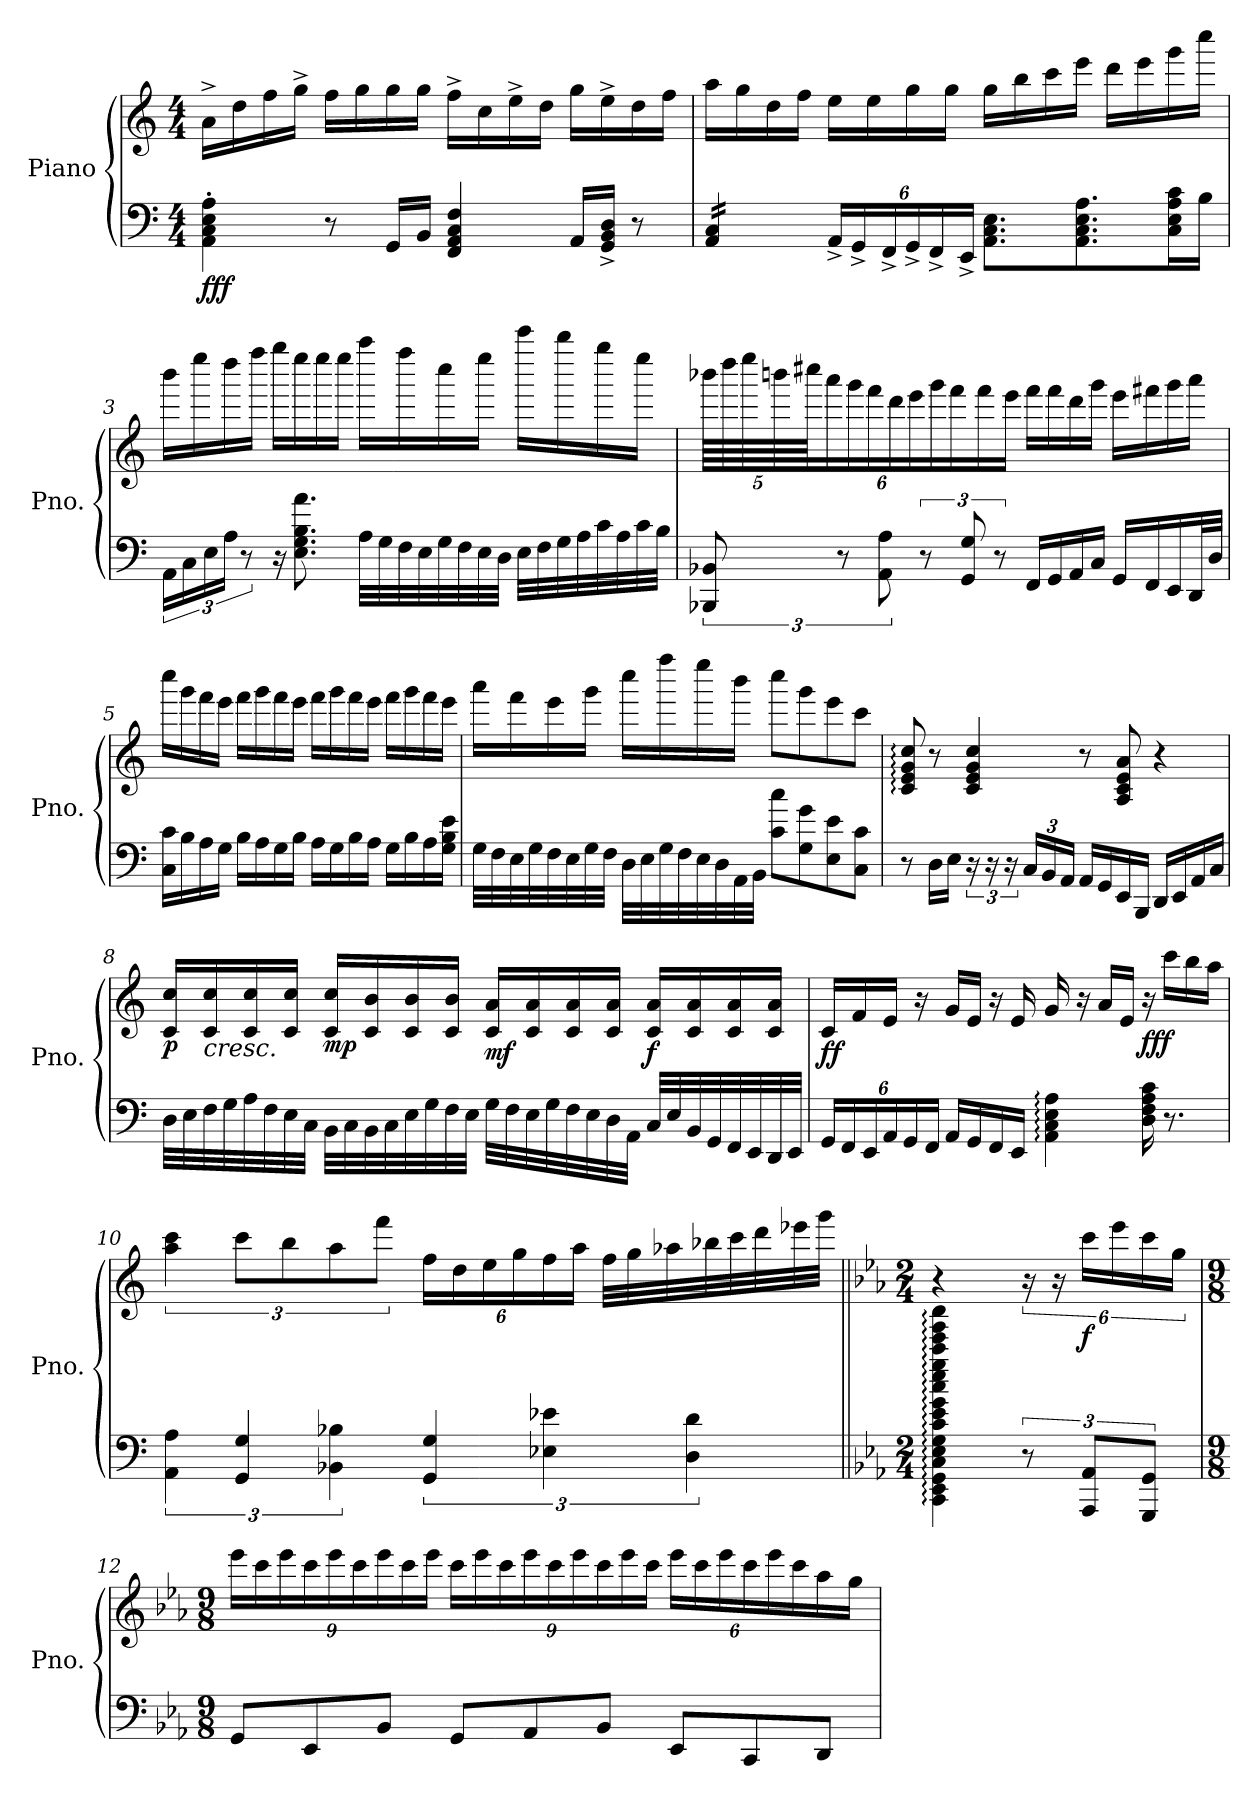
**kern	**kern	**dynam
*part1	*part1	*part1
*staff2	*staff1	*staff1/2
*I"Piano	*	*
*I'Pno.	*	*
*clefF4	*clefG2	*
*k[]	*k[]	*
*M4/4	*M4/4	*
*MM104	*MM104	*
=1	=1	=1
!	!	!LO:DY:b=2
4AA\' 4C\' 4E\' 4A\'	16a^\LL	fff
.	16dd\	.
.	16ff\	.
.	16gg^\JJ	.
8r	16ff\LL	.
.	16gg\	.
16GG/LL	16gg\	.
16BB/JJ	16gg\JJ	.
4FF/ 4AA/ 4C/ 4F/	16ff^\LL	.
.	16cc\	.
.	16ee^\	.
.	16dd\JJ	.
16AA/LL	16gg\LL	.
16GG/^ 16BB/^ 16D/^JJ	16ee^\	.
8r	16dd\	.
.	16ff\JJ	.
=2	=2	=2
*tremolo	*	*
16AA/ 16C/LL	16aa\LL	.
16AA/ 16C/	16gg\	.
16AA/ 16C/	16dd\	.
16AA/ 16C/JJ	16ff\JJ	.
*Xtremolo	*	*
*Xbrackettup	*	*
24AA^/LL	16ee\LL	.
24GG^/	.	.
.	16ee\	.
24FF^/	.	.
24GG^/	16gg\	.
24FF^/	.	.
.	16gg\JJ	.
24EE^/JJ	.	.
8.AA\ 8.C\ 8.E\L	16gg\LL	.
.	16bb\	.
.	16ccc\	.
8.AA\ 8.C\ 8.E\ 8.A\	16eee\JJ	.
.	16ddd\LL	.
.	16eee\	.
16C\ 16E\ 16A\ 16c\L	16ggg\	.
16B\JJ	16cccc\JJ	.
!!LO:LB:g=z
=3	=3	=3
*brackettup	*	*
24AA\LL	16bbb\LL	.
24C\	.	.
.	16eeee\	.
24E\	.	.
24A\JJ	16dddd\	.
12r	.	.
.	16ffff\JJ	.
16r	16gggg\LL	.
8.E\ 8.G\ 8.B\ 8.a\	16eeee\	.
.	16eeee\	.
.	16eeee\JJ	.
32A\LLL	16aaaa\LL	.
32G\	.	.
32F\	16ffff\	.
32E\	.	.
32G\	16cccc\	.
32F\	.	.
32E\	16eeee\JJ	.
32D\JJJ	.	.
32E\LLL	16ccccc\LL	.
32F\	.	.
32G\	16bbbb\	.
32A\	.	.
32c\	16gggg\	.
32A\	.	.
32c\	16eeee\JJ	.
32B\JJJ	.	.
!!LO:LB:g=z
=4	=4	=4
*	*Xbrackettup	*
12BBB-X/ 12BB-X/	80bbb-X\LLLL	.
.	80dddd\	.
.	80eeee\	.
.	80bbbn\	.
.	80cccc#X\JJ	.
.	24aaa\	.
12r	.	.
.	24ggg\	.
.	24fff\	.
12AA\ 12A\	.	.
.	24ddd\	.
.	24eee\	.
12r	.	.
.	24ggg\	.
.	16fff\	.
12GG/ 12G/	.	.
.	16fff\	.
12r	.	.
.	16eee\JJ	.
16FF/LL	16fff\LL	.
16GG/	16fff\	.
16AA/	16ddd\	.
16C/JJ	16ggg\JJ	.
16GG/LL	16eee\LL	.
16FF/	16fff#X\	.
16EE/	16ggg\	.
32DD/L	16aaa\JJ	.
32D/JJJ	.	.
!!LO:LB:g=z
=5	=5	=5
16C\ 16c\LL	16cccc\LL	.
16B\	16ggg\	.
16A\	16fff\	.
16G\JJ	16eee\JJ	.
16B\LL	16fff\LL	.
16A\	16ggg\	.
16G\	16fff\	.
16B\JJ	16eee\JJ	.
16A\LL	16fff\LL	.
16G\	16ggg\	.
16B\	16fff\	.
16A\JJ	16eee\JJ	.
16G\LL	16fff\LL	.
16B\	16ggg\	.
16A\	16fff\	.
16G\ 16B\ 16e\JJ	16eee\JJ	.
=6	=6	=6
32G\LLL	16aaa\LL	.
32F\	.	.
32E\	16fff\	.
32G\	.	.
32F\	16eee\	.
32E\	.	.
32G\	16ggg\JJ	.
32F\JJJ	.	.
32D\LLL	16cccc\LL	.
32E\	.	.
32G\	16ffff\	.
32F\	.	.
32E\	16eeee\	.
32D\	.	.
32AA\	16bbb\JJ	.
32BB\JJJ	.	.
8c\ 8cc\L	8cccc\L	.
8G\ 8g\	8ggg\	.
8E\ 8e\	8eee\	.
8C\ 8c\J	8ccc\J	.
!!LO:LB:g=z
=7	=7	=7
8r	8c/: 8e/: 8g/: 8cc/:	.
16D\LL	8r	.
16E\JJ	.	.
24r	4c/ 4e/ 4g/ 4cc/	.
24r	.	.
24r	.	.
24C/LL	.	.
24BB/	.	.
24AA/JJ	.	.
16AA/LL	8r	.
16GG/	.	.
16EE/	8A/ 8c/ 8e/ 8a/	.
16BBB/JJ	.	.
16DD/LL	4r	.
16EE/	.	.
16AA/	.	.
16C/JJ	.	.
!!LO:PB:g=z
=8	=8	=8
!	!	!LO:DY:b
32D\LLL	16c/ 16cc/LL	p
32E\	.	.
!	!	!LO:HP:b
32F\	16c/ 16cc/	<
32G\	.	.
32A\	16c/ 16cc/	.
32F\	.	.
32E\	16c/ 16cc/JJ	.
32C\JJJ	.	.
!	!	!LO:DY:b
32BB\LLL	16c/ 16cc/LL	mp
32C\	.	.
32BB\	16c/ 16b/	.
32C\	.	.
32E\	16c/ 16b/	.
32G\	.	.
32F\	16c/ 16b/JJ	.
32E\JJJ	.	.
!	!	!LO:DY:b
32G\LLL	16c/ 16a/LL	mf
32F\	.	.
32E\	16c/ 16a/	.
32G\	.	.
32F\	16c/ 16a/	.
32E\	.	.
32D\	16c/ 16a/JJ	.
32AA\JJJ	.	.
!	!	!LO:DY:b
32C/LLL	16c/ 16a/LL	f
32E/	.	.
32BB/	16c/ 16a/	.
32GG/	.	.
32FF/	16c/ 16a/	.
32EE/	.	.
32DD/	16c/ 16a/JJ	.
32EE/JJJ	.	.
.	.	[
!!LO:LB:g=z
=9	=9	=9
*Xbrackettup	*	*
!	!	!LO:DY:b
24GG/LL	16c/LL	ff
24FF/	.	.
.	16f/	.
24EE/	.	.
24AA/	16e/JJ	.
24GG/	.	.
.	16r	.
24FF/JJ	.	.
16AA/LL	16g/LL	.
16GG/	16e/JJ	.
16FF/	16r	.
16EE/JJ	16e/	.
4AA\: 4C\: 4E\: 4A\:	16g/	.
.	16r	.
.	16a/LL	.
.	16e/JJ	.
!	!	!LO:DY:b
16D\ 16F\ 16A\ 16c\	16r	fff
8.r	16ccc\LL	.
.	16bb\	.
.	16aa\JJ	.
=10	=10	=10
*brackettup	*brackettup	*
6AA\ 6A\	6aa\ 6ccc\	.
6GG/ 6G/	12ccc\L	.
.	12bb\	.
6BB-X\ 6B-X\	12aa\	.
.	12fff\J	.
*	*Xbrackettup	*
6GG/ 6G/	24ff\LL	.
.	24dd\	.
.	24ee\	.
.	24gg\	.
6E-X\ 6e-X\	24ff\	.
.	24aa\JJ	.
.	32ff\LLL	.
.	32gg\	.
.	32aa-X\	.
6D\ 6d\	.	.
.	32bb-X\	.
.	32ccc\	.
.	32ddd\	.
.	32eee-X\	.
.	32ggg\JJJ	.
!!LO:LB:g=z
=11||	=11||	=11||
*k[b-e-a-]	*k[b-e-a-]	*
*M2/4	*M2/4	*
*	*MM60	*
4CC\: 4EE-\: 4GG\: 4C\: 4E-\: 4G\: 4c\: 4e-\: 4g\: 4cc\: 4ee-\: 4gg\: 4ccc\: 4eee-\: 4ggg\: 4cccc\:	4r	.
*	*brackettup	*
12r	24r	.
.	24r	.
!	!	!LO:DY:b
12AAA-/ 12AA-/L	24ccc\LL	f
.	24eee-\	.
12GGG/ 12GG/J	24ccc\	.
.	24gg\JJ	.
!!LO:LB:g=z
=12	=12	=12
*M9/8	*M9/8	*
*	*Xbrackettup	*
*	*MM152	*
8GG/L	24eee-\LL	.
.	24ccc\	.
.	24eee-\	.
8EE-/	24ccc\	.
.	24eee-\	.
.	24ccc\	.
8BB-/J	24eee-\	.
.	24ccc\	.
.	24eee-\JJ	.
8GG/L	24ccc\LL	.
.	24eee-\	.
.	24ccc\	.
8AA-/	24eee-\	.
.	24ccc\	.
.	24eee-\	.
8BB-/J	24ccc\	.
.	24eee-\	.
.	24ccc\JJ	.
8EE-/L	24eee-\LL	.
.	24ccc\	.
.	24eee-\	.
8CC/	24ccc\	.
.	24eee-\	.
.	24ccc\	.
8DD/J	16aa-\	.
.	16gg\JJ	.
=	=	=
*-	*-	*-
